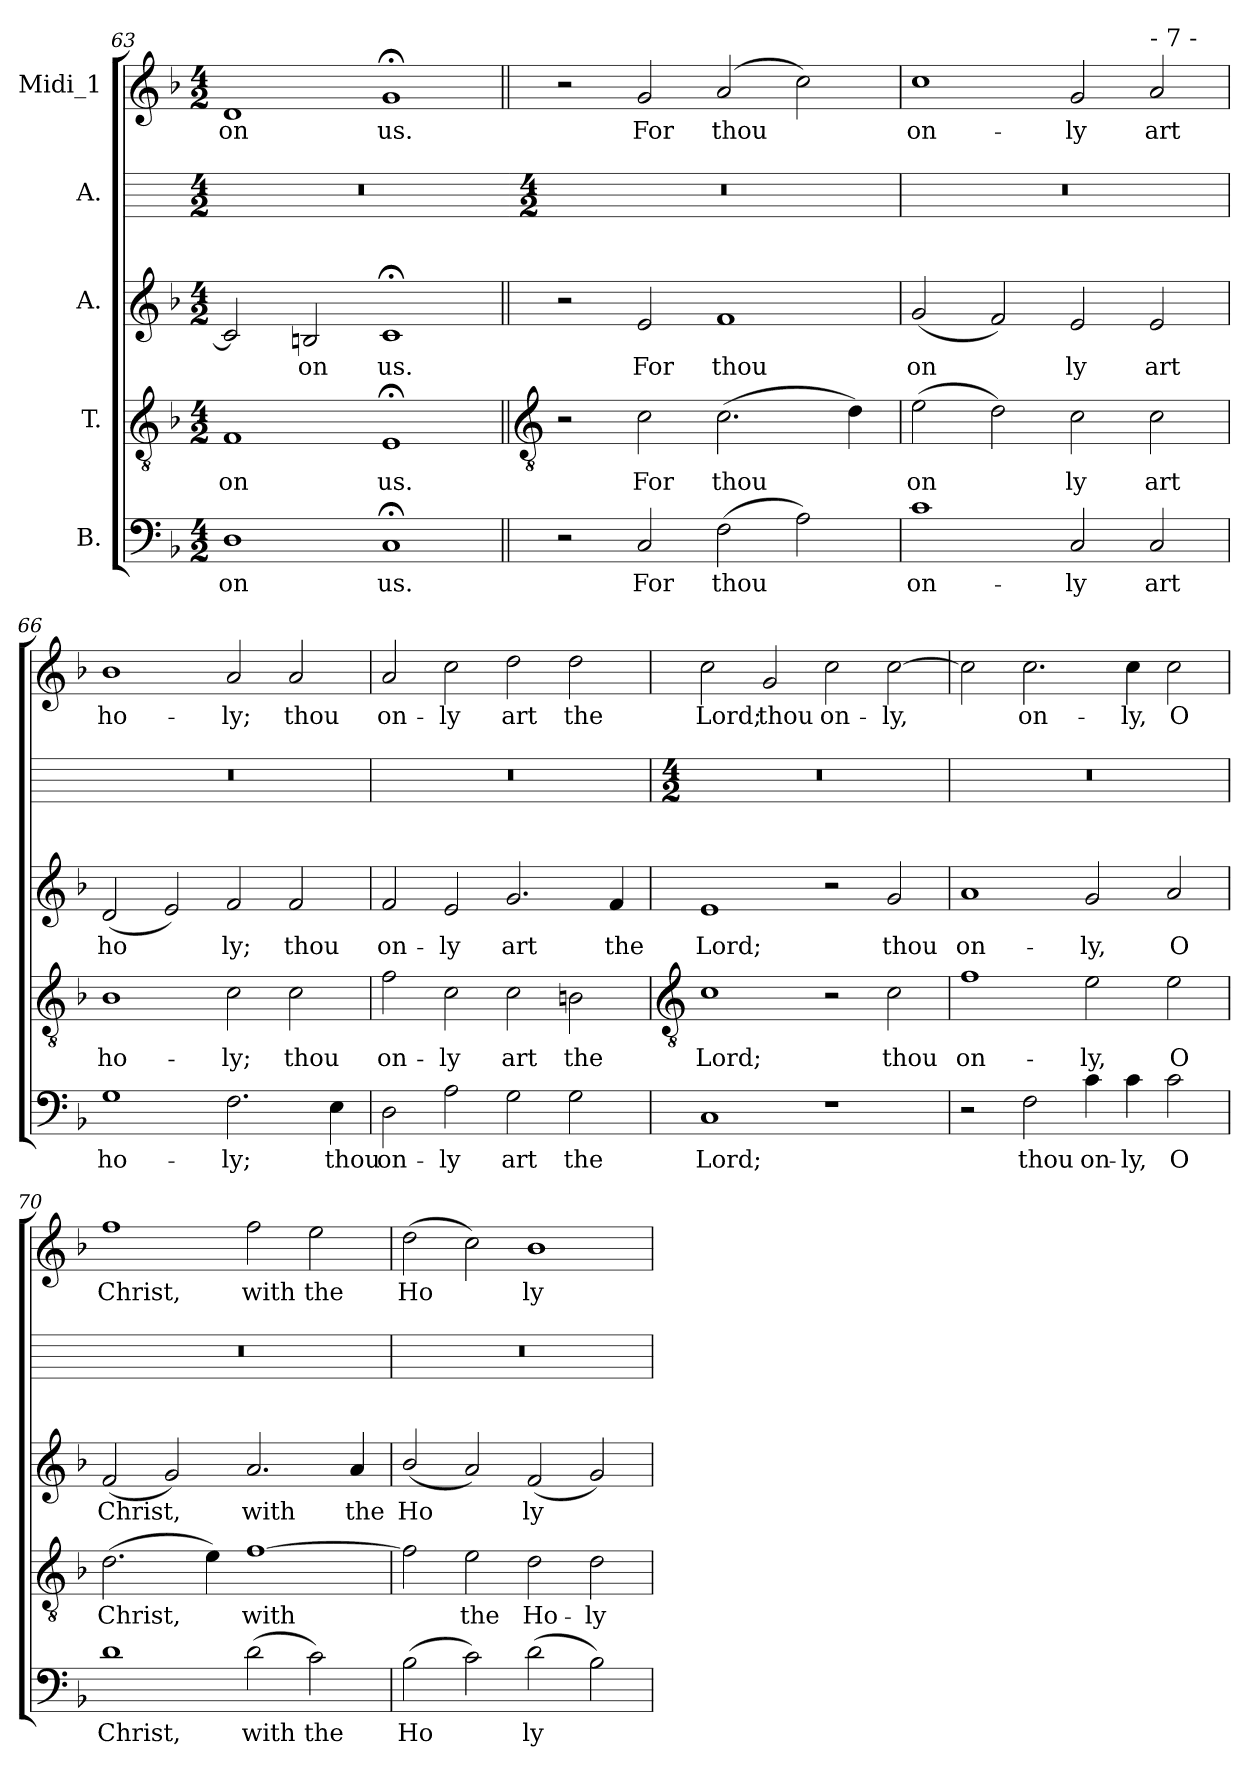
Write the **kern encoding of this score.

**kern	**text	**kern	**text	**kern	**text	**kern	**kern	**text
*part5	*part5	*part4	*part4	*part3	*part3	*part2	*part1	*part1
*staff5	*staff5	*staff4	*staff4	*staff3	*staff3	*staff2	*staff1	*staff1
*I"B.	*	*I"T.	*	*I"A.	*	*I"A.	*I"Midi_1	*
*clefF4	*	*clefGv2	*	*clefG2	*	*	*clefG2	*
*k[b-]	*	*k[b-]	*	*k[b-]	*	*	*k[b-]	*
*F:	*	*F:	*	*F:	*	*	*F:	*
*M4/2	*	*M4/2	*	*M4/2	*	*M4/2	*M4/2	*
=63	=63	=63	=63	=63	=63	=63	=63	=63
!	!LO:LY:b	!	!LO:LY:b	!	!	!	!	!LO:LY:b
1D	-on	1F	-on	2c]	.	0r	1d	-on
!	!	!	!	!	!LO:LY:b	!	!	!
.	.	.	.	2Bn	on	.	.	.
!	!LO:LY:b	!	!LO:LY:b	!	!LO:LY:b	!	!	!LO:LY:b
1C;<	us.	1E;<	us.	1c;<	us.	.	1g;<	us.
!!LO:LB:g=z
=64||	=64||	=64||	=64||	=64||	=64||	=64	=64||	=64||
*	*	*clefGv2	*	*	*	*	*	*
*	*	*	*	*	*	*M4/2	*	*
2r	.	2r	.	2r	.	0r	2r	.
!	!LO:LY:b	!	!LO:LY:b	!	!LO:LY:b	!	!	!LO:LY:b
2C	For	2c	For	2e	For	.	2g	For
!	!LO:LY:b	!	!LO:LY:b	!	!LO:LY:b	!	!	!LO:LY:b
(>2F	thou	(>2.c	thou	1f	thou	.	(<2a	thou
2A)	.	.	.	.	.	.	2cc)	.
.	.	4d)	.	.	.	.	.	.
=65	=65	=65	=65	=65	=65	=65	=65	=65
!	!LO:LY:b	!	!LO:LY:b	!	!LO:LY:b	!	!	!LO:LY:b
1c	on-	(>2e	on	(<2g	on	0r	1cc	on-
.	.	2d)	.	2f)	.	.	.	.
!	!LO:LY:b	!	!LO:LY:b	!	!LO:LY:b	!	!	!LO:LY:b
2C	-ly	2c	ly	2e	ly	.	2g	-ly
!	!	!	!	!	!	!	!LO:TX:a:t=- 7 -	!
!	!LO:LY:b	!	!LO:LY:b	!	!LO:LY:b	!	!	!LO:LY:b
2C	art	2c	art	2e	art	.	2a	art
=66	=66	=66	=66	=66	=66	=66	=66	=66
!	!LO:LY:b	!	!LO:LY:b	!	!LO:LY:b	!	!	!LO:LY:b
1G	ho-	1B-	ho-	(<2d	ho	0r	1b-	ho-
.	.	.	.	2e)	.	.	.	.
!	!LO:LY:b	!	!LO:LY:b	!	!LO:LY:b	!	!	!LO:LY:b
2.F	-ly;	2c	-ly;	2f	ly;	.	2a	-ly;
!	!	!	!LO:LY:b	!	!LO:LY:b	!	!	!LO:LY:b
.	.	2c	thou	2f	thou	.	2a	thou
!	!LO:LY:b	!	!	!	!	!	!	!
4E	thou	.	.	.	.	.	.	.
=67	=67	=67	=67	=67	=67	=67	=67	=67
!	!LO:LY:b	!	!LO:LY:b	!	!LO:LY:b	!	!	!LO:LY:b
2D	on-	2f	on-	2f	on-	0r	2a	on-
!	!LO:LY:b	!	!LO:LY:b	!	!LO:LY:b	!	!	!LO:LY:b
2A	-ly	2c	-ly	2e	-ly	.	2cc	-ly
!	!LO:LY:b	!	!LO:LY:b	!	!LO:LY:b	!	!	!LO:LY:b
2G	art	2c	art	2.g	art	.	2dd	art
!	!LO:LY:b	!	!LO:LY:b	!	!	!	!	!LO:LY:b
2G	the	2Bn	the	.	.	.	2dd	the
!	!	!	!	!	!LO:LY:b	!	!	!
.	.	.	.	4f	the	.	.	.
!!LO:LB:g=z
=68	=68	=68	=68	=68	=68	=68	=68	=68
*	*	*clefGv2	*	*	*	*	*	*
*	*	*	*	*	*	*M4/2	*	*
!	!LO:LY:b	!	!LO:LY:b	!	!LO:LY:b	!	!	!LO:LY:b
1C	Lord;	1c	Lord;	1e	Lord;	0r	2cc	Lord;
!	!	!	!	!	!	!	!	!LO:LY:b
.	.	.	.	.	.	.	2g	thou
!	!	!	!	!	!	!	!	!LO:LY:b
1r	.	2r	.	2r	.	.	2cc	on-
!	!	!	!LO:LY:b	!	!LO:LY:b	!	!	!LO:LY:b
.	.	2c	thou	2g	thou	.	[2cc	-ly,
=69	=69	=69	=69	=69	=69	=69	=69	=69
!	!	!	!LO:LY:b	!	!LO:LY:b	!	!	!
2r	.	1f	on-	1a	on-	0r	2cc]	.
!	!LO:LY:b	!	!	!	!	!	!	!LO:LY:b
2F	thou	.	.	.	.	.	2.cc	on-
!	!LO:LY:b	!	!LO:LY:b	!	!LO:LY:b	!	!	!
4c	on-	2e	-ly,	2g	-ly,	.	.	.
!	!LO:LY:b	!	!	!	!	!	!	!LO:LY:b
4c	-ly,	.	.	.	.	.	4cc	-ly,
!	!LO:LY:b	!	!LO:LY:b	!	!LO:LY:b	!	!	!LO:LY:b
2c	O	2e	O	2a	O	.	2cc	O
=70	=70	=70	=70	=70	=70	=70	=70	=70
!	!LO:LY:b	!	!LO:LY:b	!	!LO:LY:b	!	!	!LO:LY:b
1d	Christ,	(>2.d	Christ,	(<2f	Christ,	0r	1ff	Christ,
.	.	.	.	2g)	.	.	.	.
.	.	4e)	.	.	.	.	.	.
!	!LO:LY:b	!	!LO:LY:b	!	!LO:LY:b	!	!	!LO:LY:b
(>2d	with	[1f	with	2.a	with	.	2ff	with
!	!LO:LY:b	!	!	!	!	!	!	!LO:LY:b
2c)	the	.	.	.	.	.	2ee	the
!	!	!	!	!	!LO:LY:b	!	!	!
.	.	.	.	4a	the	.	.	.
=71	=71	=71	=71	=71	=71	=71	=71	=71
!	!LO:LY:b	!	!	!	!LO:LY:b	!	!	!LO:LY:b
(>2B-	Ho	2f]	.	(<2b-/	Ho	0r	(>2dd	Ho
!	!	!	!LO:LY:b	!	!	!	!	!
2c)	.	2e	the	2a)	.	.	2cc)	.
!	!LO:LY:b	!	!LO:LY:b	!	!LO:LY:b	!	!	!LO:LY:b
(>2d	ly	2d	Ho-	(<2f	ly	.	1b-	ly
!	!	!	!LO:LY:b	!	!	!	!	!
2B-)	.	2d	-ly	2g)	.	.	.	.
=	=	=	=	=	=	=	=	=
*-	*-	*-	*-	*-	*-	*-	*-	*-
